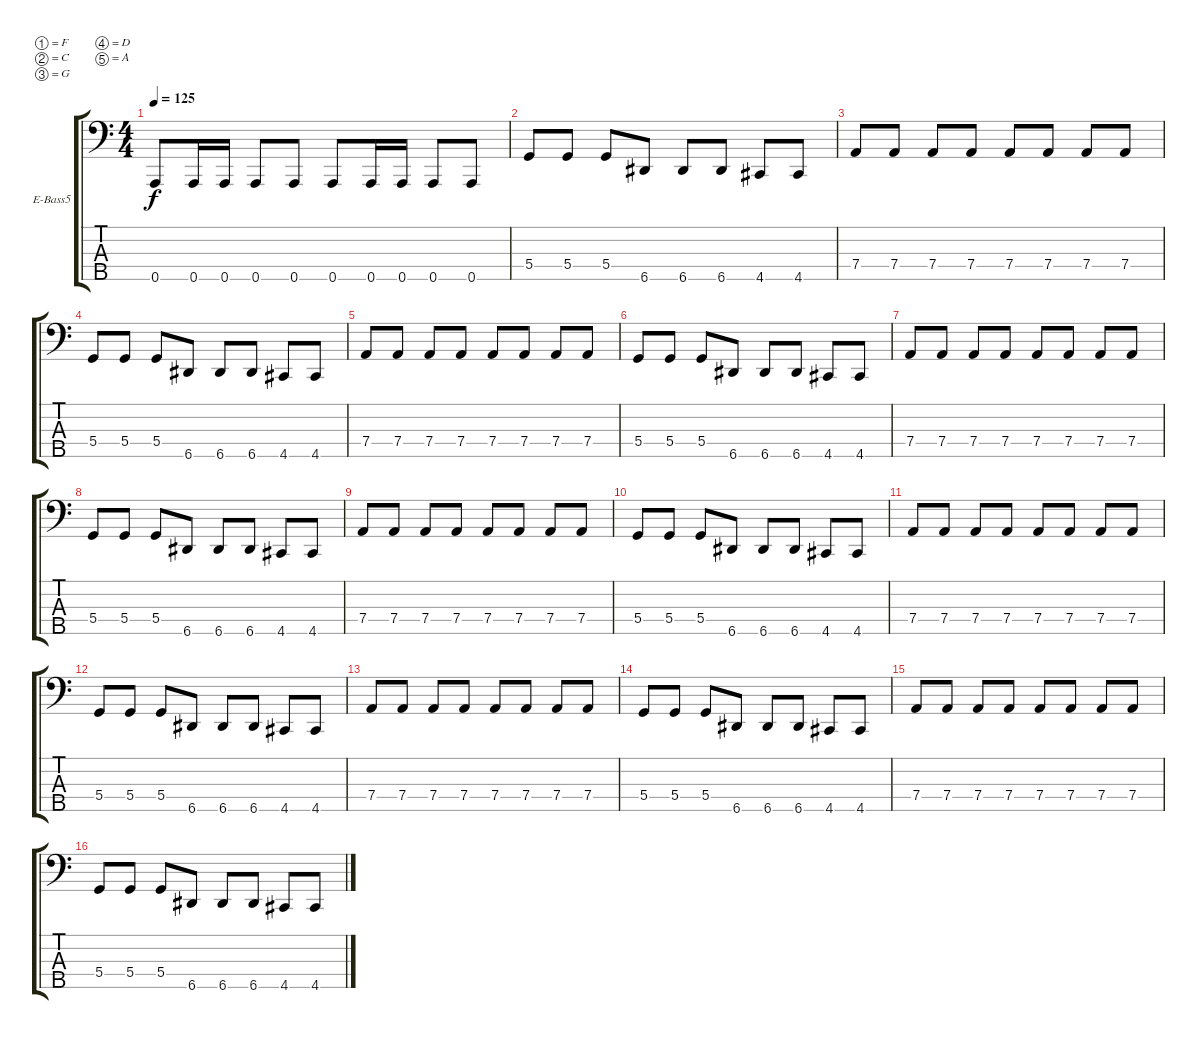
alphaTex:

\bracketExtendMode groupsimilarinstruments
\firstSystemTrackNameOrientation horizontal
\otherSystemsTrackNameOrientation horizontal
\track ("Fieldy" "E-Bass5") {instrument slapbass1}
\staff {score tabs}
\tuning (F2 C2 G1 D1 A0)
\ts (4 4)
\tempo 125
\clef f4
\ks c
0.5.8{dy f} 0.5.16 0.5.16 0.5.8 0.5.8 0.5.8 0.5.16 0.5.16 0.5.8 0.5.8 |
5.4.8 5.4.8 5.4.8 6.5.8 6.5.8 6.5.8 4.5.8 4.5.8 |
7.4.8 7.4.8 7.4.8 7.4.8 7.4.8 7.4.8 7.4.8 7.4.8 |
5.4.8 5.4.8 5.4.8 6.5.8 6.5.8 6.5.8 4.5.8 4.5.8 |
7.4.8 7.4.8 7.4.8 7.4.8 7.4.8 7.4.8 7.4.8 7.4.8 |
5.4.8 5.4.8 5.4.8 6.5.8 6.5.8 6.5.8 4.5.8 4.5.8 |
7.4.8 7.4.8 7.4.8 7.4.8 7.4.8 7.4.8 7.4.8 7.4.8 |
5.4.8 5.4.8 5.4.8 6.5.8 6.5.8 6.5.8 4.5.8 4.5.8 |
7.4.8 7.4.8 7.4.8 7.4.8 7.4.8 7.4.8 7.4.8 7.4.8 |
5.4.8 5.4.8 5.4.8 6.5.8 6.5.8 6.5.8 4.5.8 4.5.8 |
7.4.8 7.4.8 7.4.8 7.4.8 7.4.8 7.4.8 7.4.8 7.4.8 |
5.4.8 5.4.8 5.4.8 6.5.8 6.5.8 6.5.8 4.5.8 4.5.8 |
7.4.8 7.4.8 7.4.8 7.4.8 7.4.8 7.4.8 7.4.8 7.4.8 |
5.4.8 5.4.8 5.4.8 6.5.8 6.5.8 6.5.8 4.5.8 4.5.8 |
7.4.8 7.4.8 7.4.8 7.4.8 7.4.8 7.4.8 7.4.8 7.4.8 |
5.4.8 5.4.8 5.4.8 6.5.8 6.5.8 6.5.8 4.5.8 4.5.8
